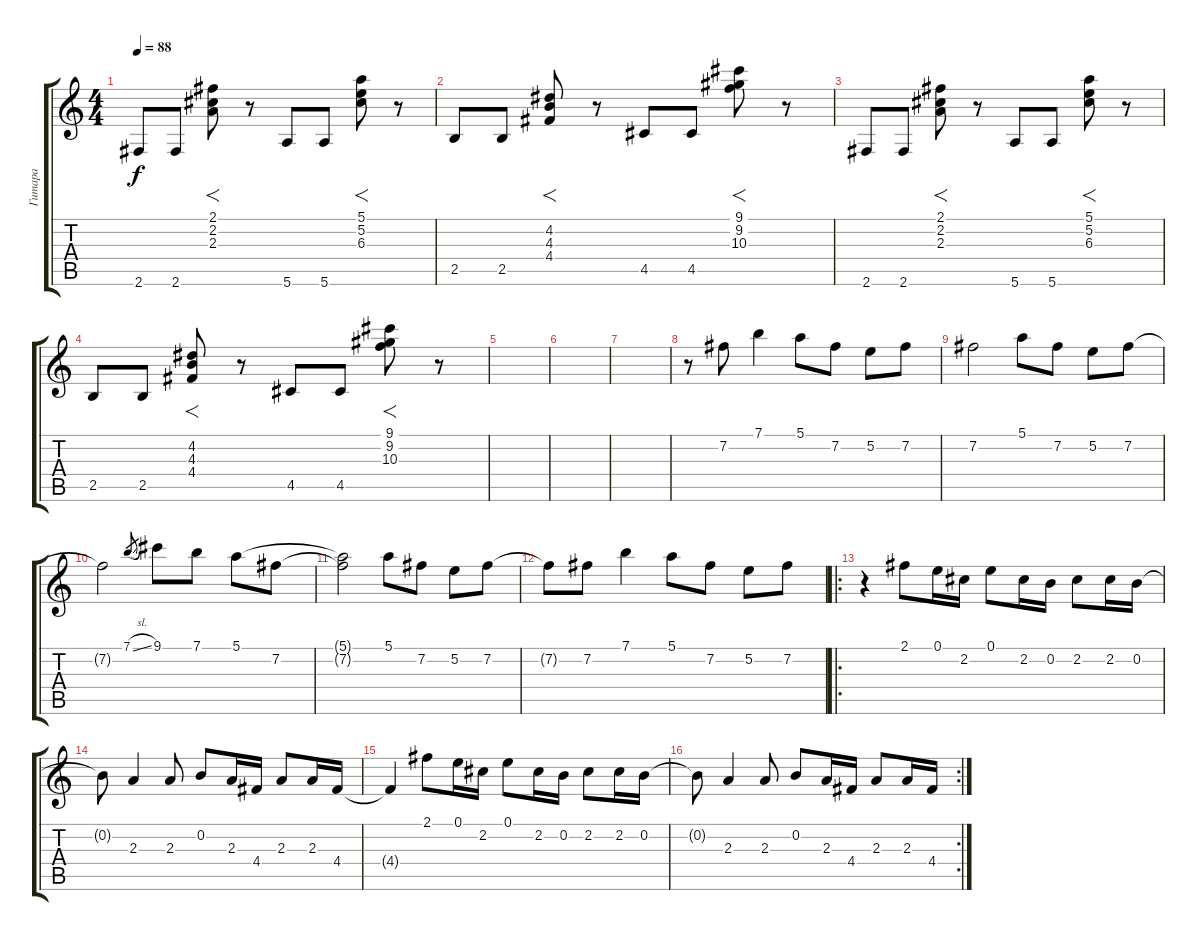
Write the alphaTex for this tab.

\track ("Гитара" "Гитара") {instrument electricguitarjazz}
\staff {score tabs}
\tuning (E4 B3 G3 D3 A2 E2) {hide}
\ts (4 4)
\tempo 88
\clef g2
\ks c
2.6.8{dy f} 2.6.8 (2.1 2.2 2.3).8{f} r.8 5.6.8 5.6.8 (5.1 5.2 6.3).8{f} r.8 |
2.5.8 2.5.8 (4.2 4.3 4.4).8{f} r.8 4.5.8 4.5.8 (9.1 9.2 10.3).8{f} r.8 |
2.6.8 2.6.8 (2.1 2.2 2.3).8{f} r.8 5.6.8 5.6.8 (5.1 5.2 6.3).8{f} r.8 |
2.5.8 2.5.8 (4.2 4.3 4.4).8{f} r.8 4.5.8 4.5.8 (9.1 9.2 10.3).8{f} r.8 |
|
|
|
r.8 7.2.8 7.1.4 5.1.8 7.2.8 5.2.8 7.2.8 |
7.2.2{instrument electricguitarjazz} 5.1.8 7.2.8 5.2.8 7.2.8 |
7.2{t}.2 7.1{sl}.8{gr} 9.1.8 7.1.8 5.1.8 7.2.8 |
(5.1{t} 7.2{t}).2 5.1.8 7.2.8 5.2.8 7.2.8 |
7.2{t}.8 7.2.8 7.1.4 5.1.8 7.2.8 5.2.8 7.2.8 |
\ro
r.4 2.1.8 0.1.16 2.2.16 0.1.8 2.2.16 0.2.16 2.2.8 2.2.16 0.2.16 |
0.2{t}.8 2.3.4 2.3.8 0.2.8 2.3.16 4.4.16 2.3.8 2.3.16 4.4.16 |
4.4{t}.4 2.1.8 0.1.16 2.2.16 0.1.8 2.2.16 0.2.16 2.2.8 2.2.16 0.2.16 |
\rc 2
0.2{t}.8 2.3.4 2.3.8 0.2.8 2.3.16 4.4.16 2.3.8 2.3.16 4.4.16
